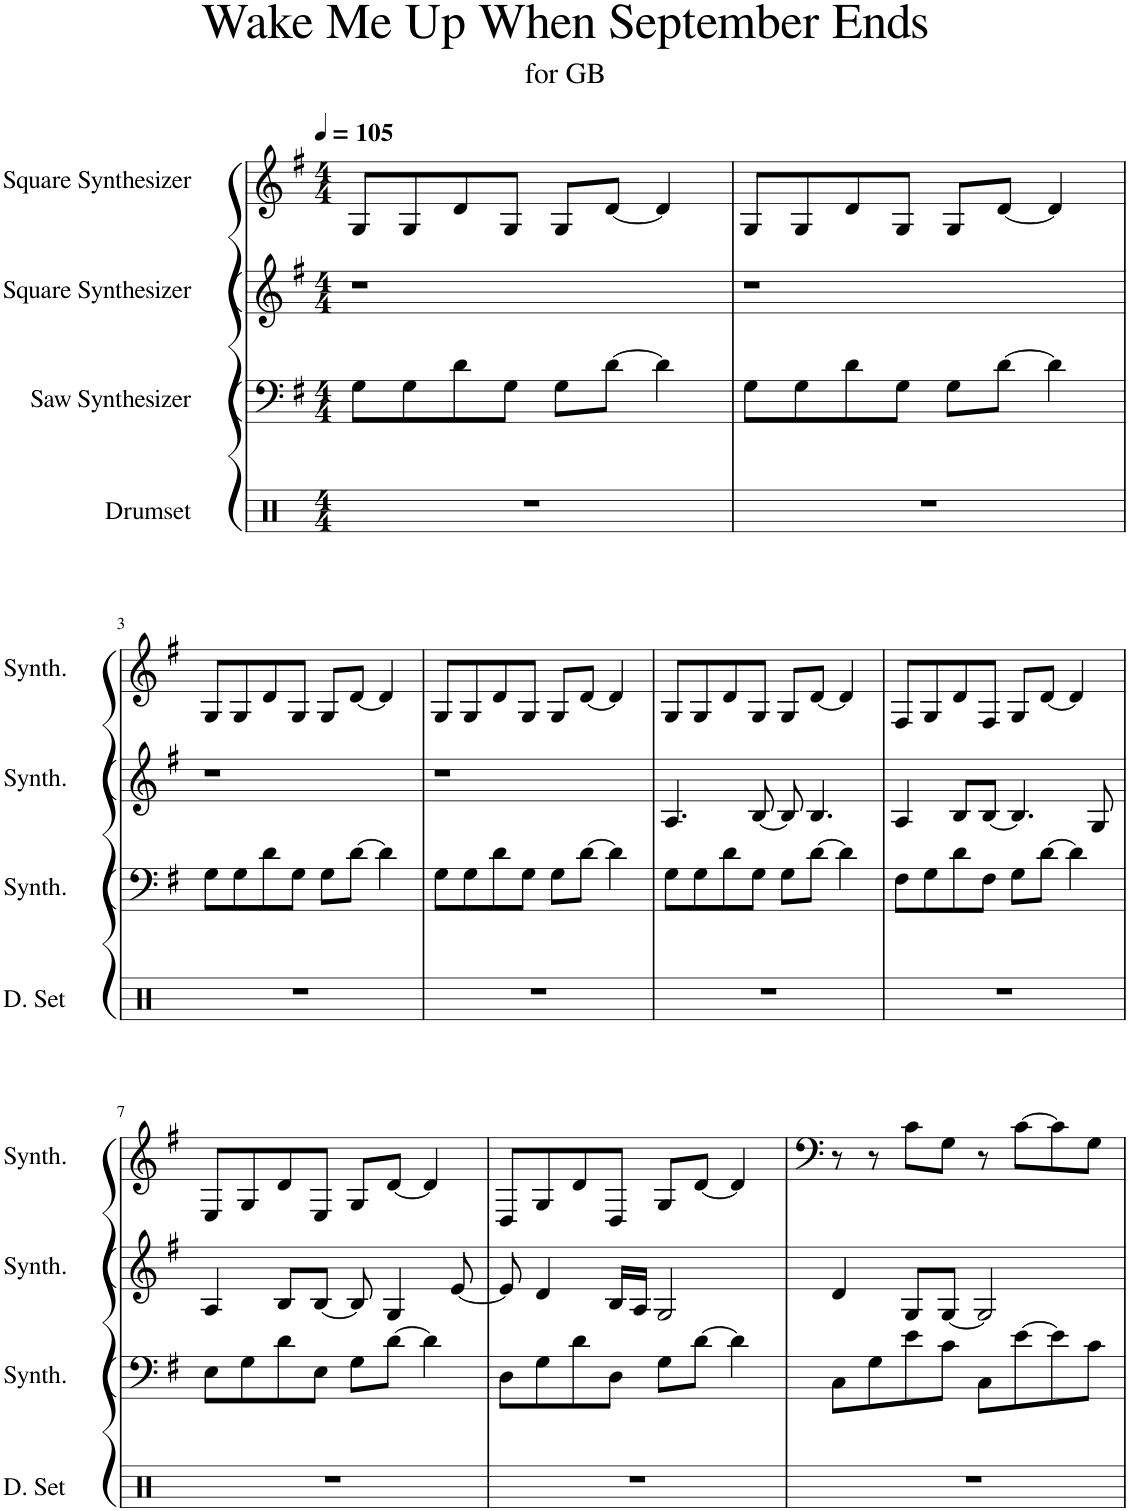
**kern	**kern	**kern	**kern
*part4	*part3	*part2	*part1
*staff4	*staff3	*staff2	*staff1
*I"Drumset	*I"Saw Synthesizer	*I"Square Synthesizer	*I"Square Synthesizer
*I'D. Set	*I'Synth.	*I'Synth.	*I'Synth.
*clefX	*clefF4	*clefG2	*clefG2
*k[]	*k[f#]	*k[f#]	*k[f#]
*M4/4	*M4/4	*M4/4	*M4/4
*MM105	*MM105	*MM105	*MM105
=1	=1	=1	=1
1r	8G\L	1r	8G/L
.	8G\	.	8G/
.	8d\	.	8d/
.	8G\J	.	8G/J
.	8G\L	.	8G/L
.	[8d\J	.	[8d/J
.	4d\]	.	4d/]
=2	=2	=2	=2
1r	8G\L	1r	8G/L
.	8G\	.	8G/
.	8d\	.	8d/
.	8G\J	.	8G/J
.	8G\L	.	8G/L
.	[8d\J	.	[8d/J
.	4d\]	.	4d/]
!!LO:LB:g=z
=3	=3	=3	=3
1r	8G\L	1r	8G/L
.	8G\	.	8G/
.	8d\	.	8d/
.	8G\J	.	8G/J
.	8G\L	.	8G/L
.	[8d\J	.	[8d/J
.	4d\]	.	4d/]
=4	=4	=4	=4
1r	8G\L	1r	8G/L
.	8G\	.	8G/
.	8d\	.	8d/
.	8G\J	.	8G/J
.	8G\L	.	8G/L
.	[8d\J	.	[8d/J
.	4d\]	.	4d/]
=5	=5	=5	=5
1r	8G\L	4.A/	8G/L
.	8G\	.	8G/
.	8d\	.	8d/
.	8G\J	[8B/	8G/J
.	8G\L	8B/]	8G/L
.	[8d\J	4.B/	[8d/J
.	4d\]	.	4d/]
=6	=6	=6	=6
1r	8F#\L	4A/	8F#/L
.	8G\	.	8G/
.	8d\	8B/L	8d/
.	8F#\J	[8B/J	8F#/J
.	8G\L	4.B/]	8G/L
.	[8d\J	.	[8d/J
.	4d\]	.	4d/]
.	.	8G/	.
!!LO:LB:g=z
=7	=7	=7	=7
1r	8E\L	4A/	8E/L
.	8G\	.	8G/
.	8d\	8B/L	8d/
.	8E\J	[8B/J	8E/J
.	8G\L	8B/]	8G/L
.	[8d\J	4G/	[8d/J
.	4d\]	.	4d/]
.	.	[8e/	.
=8	=8	=8	=8
1r	8D\L	8e/]	8D/L
.	8G\	4d/	8G/
.	8d\	.	8d/
.	8D\J	16B/LL	8D/J
.	.	16A/JJ	.
.	8G\L	2G/	8G/L
.	[8d\J	.	[8d/J
.	4d\]	.	4d/]
=9	=9	=9	=9
1r	8C\L	4d/	8r
.	8G\	.	8r
.	8e\	8G/L	8c\L
.	8c\J	[8G/J	8G\J
.	8C\L	2G/]	8r
.	[8e\	.	[8c\L
.	8e\]	.	8c\]
.	8c\J	.	8G\J
=	=	=	=
*-	*-	*-	*-
